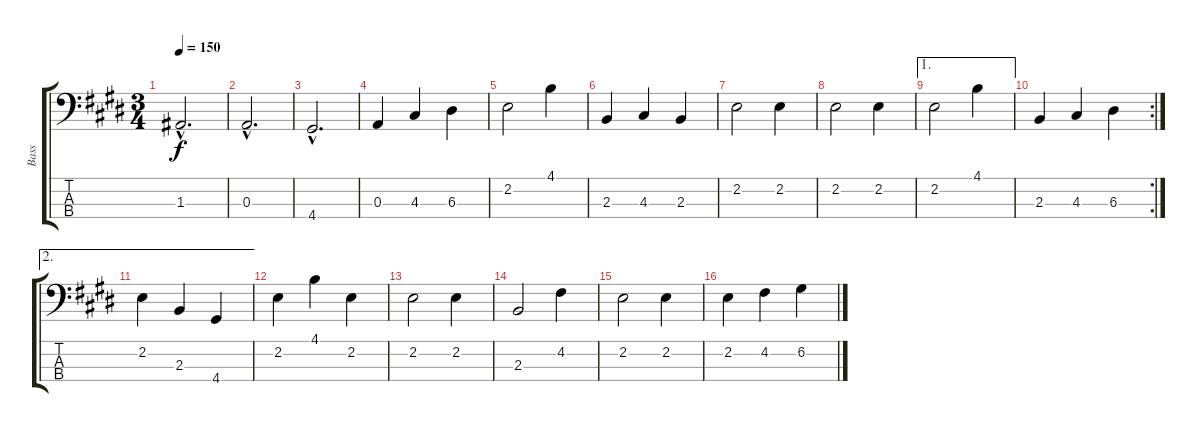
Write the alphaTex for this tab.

\track ("Bass" "Bass") {instrument acousticbass}
\staff {score tabs}
\tuning (G2 D2 A1 E1) {hide}
\ts (3 4)
\tempo 150
\clef f4
\ks e
1.3{hac}.2{d dy f} |
0.3{hac}.2{d} |
4.4{hac}.2{d} |
0.3.4 4.3.4 6.3.4 |
2.2.2 4.1.4 |
2.3.4 4.3.4 2.3.4 |
2.2.2 2.2.4 |
2.2.2 2.2.4 |
\ae 1
2.2.2 4.1.4 |
\rc 2
2.3.4 4.3.4 6.3.4 |
\ae 2
2.2.4 2.3.4 4.4.4 |
2.2.4 4.1.4 2.2.4 |
2.2.2 2.2.4 |
2.3.2 4.2.4 |
2.2.2 2.2.4 |
2.2.4 4.2.4 6.2.4
